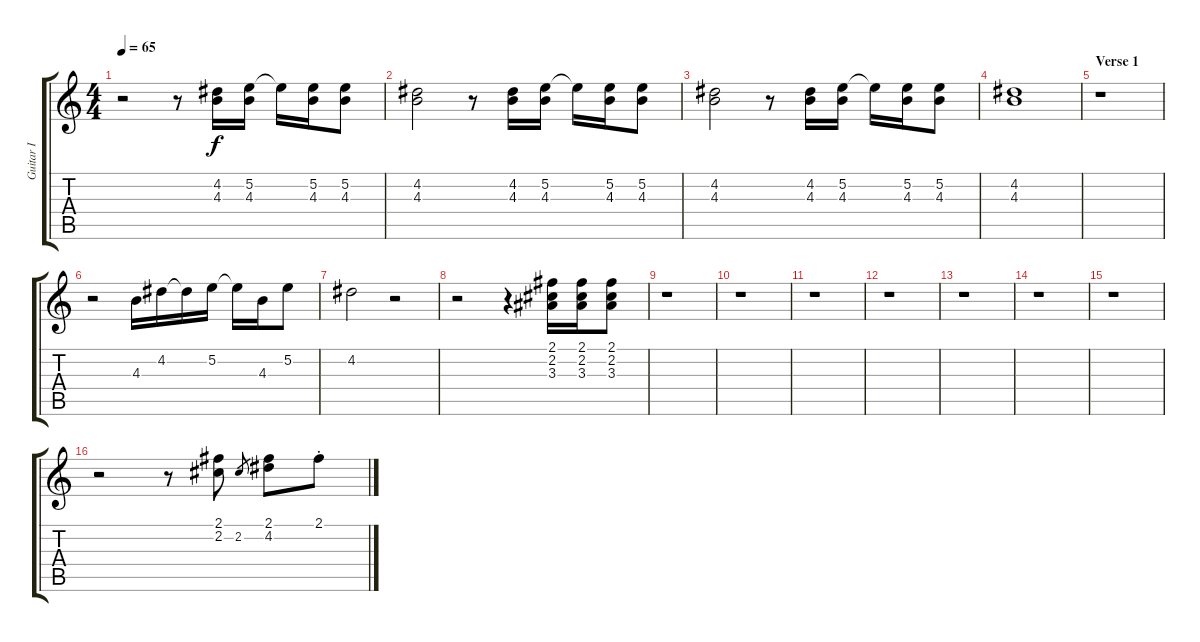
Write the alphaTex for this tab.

\track ("Guitar I" "Guitar I") {instrument acousticguitarnylon}
\staff {score tabs}
\tuning (E4 B3 G3 D3 A2 E2) {hide}
\ts (4 4)
\tempo 65
\clef g2
\ks c
r.2{dy f instrument acousticguitarnylon} r.8 (4.2 4.3).16 (5.2 4.3).16 5.2{t}.16 (5.2 4.3).16 (5.2 4.3).8 |
(4.2 4.3).2 r.8 (4.2 4.3).16 (5.2 4.3).16 5.2{t}.16 (5.2 4.3).16 (5.2 4.3).8 |
(4.2 4.3).2 r.8 (4.2 4.3).16 (5.2 4.3).16 5.2{t}.16 (5.2 4.3).16 (5.2 4.3).8 |
(4.2 4.3).1 |
\section ("" "Verse 1")
r.1 |
r.2 4.3.16 4.2.16 4.2{t}.16 5.2.16 5.2{t}.16 4.3.16 5.2.8 |
4.2.2 r.2 |
r.2 r.4 (2.1 2.2 3.3).16 (2.1 2.2 3.3).16 (2.1 2.2 3.3).8 |
r.1 |
r.1 |
r.1 |
r.1 |
r.1 |
r.1 |
r.1 |
r.2 r.8 (2.1 2.2).8 2.2.8{gr} (2.1 4.2).8 2.1{st}.8
